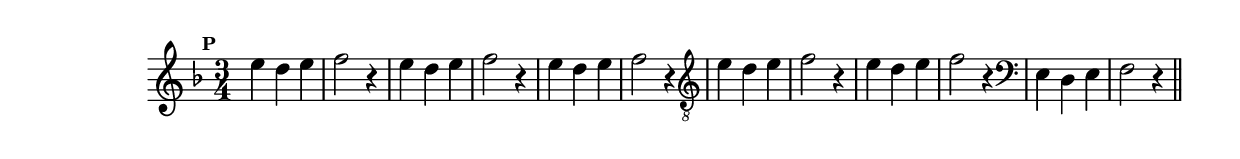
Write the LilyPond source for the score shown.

%% -*- coding: utf-8 -*-
\version "2.16.0"

%% \header { texidoc="Perguntas e Respostas"}

\relative c'' {

  \override Staff.TimeSignature #'style = #'()
  \time 3/4 
  \override Score.BarNumber #'transparent = ##t
  \override Score.RehearsalMark #'font-size = #-2
  \override Score.BarNumber #'transparent = ##t
  \set Score.markFormatter = #format-mark-numbers
  \key d \minor

  \mark 15

  %% CAVAQUINHO - BANJO
  \tag #'cv {
    e4 d e | f2 r4 
  }

  %% BANDOLIM
  \tag #'bd {
    e4 d e | f2 r4 
  }

  %% VIOLA
  \tag #'va {
    e4 d e | f2 r4 
  }

  %% VIOLÃO TENOR
  \tag #'vt {
    \clef "G_8"
    e,4 d e | f2 r4        
  }

  %% VIOLÃO
  \tag #'vi {
    \clef "G_8"
    e4 d e | f2 r4 
  }

  %% BAIXO - BAIXOLÃO
  \tag #'bx {
    \clef bass
    e,4 d e | f2 r4         
  }


  %% END DOCUMENT
  \bar "||"
}
